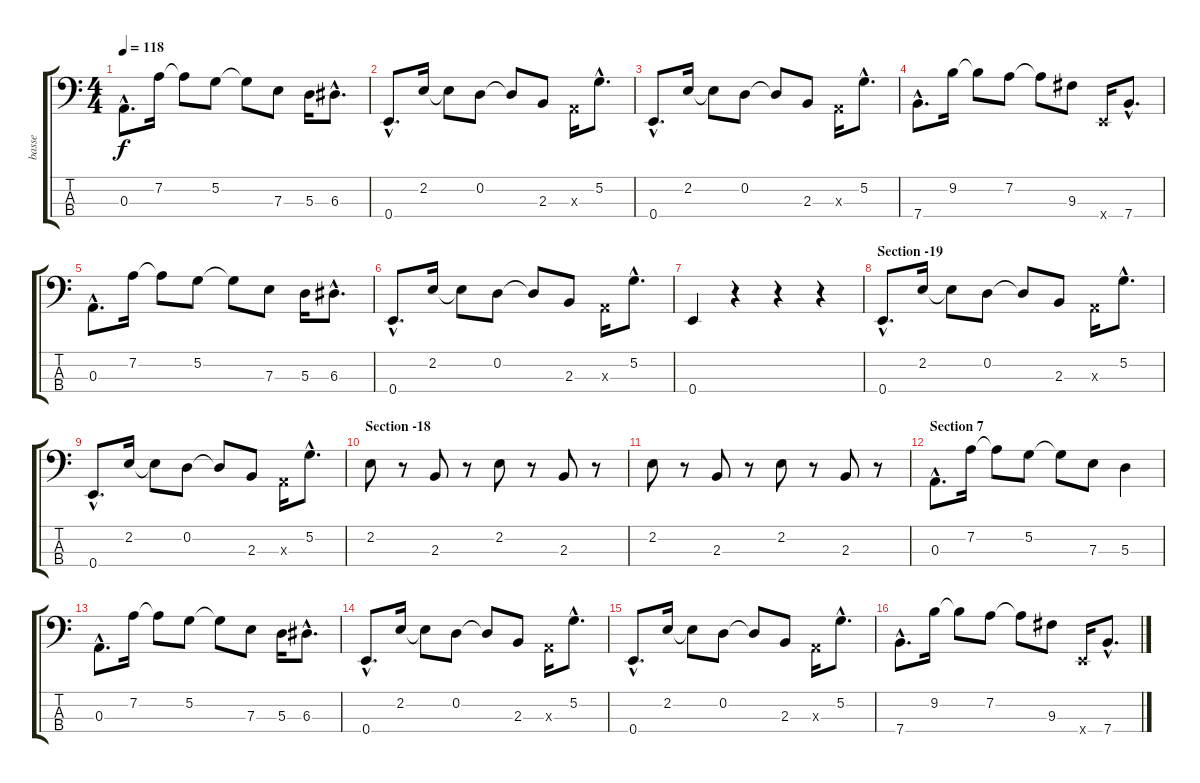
\track ("basse" "basse") {instrument electricbassfinger}
\staff {score tabs}
\tuning (G2 D2 A1 E1) {hide}
\ts (4 4)
\tempo 118
\clef f4
\ks c
0.3{hac}.8{d dy f} 7.2.16 7.2{t}.8 5.2.8 5.2{t}.8 7.3.8 5.3.16 6.3{hac}.8{d} |
0.4{hac}.8{d} 2.2.16 2.2{t}.8 0.2.8 0.2{t}.8 2.3.8 0.3{x}.16 5.2{hac}.8{d} |
0.4{hac}.8{d} 2.2.16 2.2{t}.8 0.2.8 0.2{t}.8 2.3.8 0.3{x}.16 5.2{hac}.8{d} |
7.4{hac}.8{d} 9.2.16 9.2{t}.8 7.2.8 7.2{t}.8 9.3.8 0.4{x}.16 7.4{hac}.8{d} |
0.3{hac}.8{d} 7.2.16 7.2{t}.8 5.2.8 5.2{t}.8 7.3.8 5.3.16 6.3{hac}.8{d} |
0.4{hac}.8{d} 2.2.16 2.2{t}.8 0.2.8 0.2{t}.8 2.3.8 0.3{x}.16 5.2{hac}.8{d} |
0.4.4 r.4 r.4 r.4 |
\section ("" "Section -19")
0.4{hac}.8{d} 2.2.16 2.2{t}.8 0.2.8 0.2{t}.8 2.3.8 0.3{x}.16 5.2{hac}.8{d} |
0.4{hac}.8{d} 2.2.16 2.2{t}.8 0.2.8 0.2{t}.8 2.3.8 0.3{x}.16 5.2{hac}.8{d} |
\section ("" "Section -18")
2.2.8 r.8 2.3.8 r.8 2.2.8 r.8 2.3.8 r.8 |
2.2.8 r.8 2.3.8 r.8 2.2.8 r.8 2.3.8 r.8 |
\section ("" "Section 7")
0.3{hac}.8{d} 7.2.16 7.2{t}.8 5.2.8 5.2{t}.8 7.3.8 5.3.4 |
0.3{hac}.8{d} 7.2.16 7.2{t}.8 5.2.8 5.2{t}.8 7.3.8 5.3.16 6.3{hac}.8{d} |
0.4{hac}.8{d} 2.2.16 2.2{t}.8 0.2.8 0.2{t}.8 2.3.8 0.3{x}.16 5.2{hac}.8{d} |
0.4{hac}.8{d} 2.2.16 2.2{t}.8 0.2.8 0.2{t}.8 2.3.8 0.3{x}.16 5.2{hac}.8{d} |
7.4{hac}.8{d} 9.2.16 9.2{t}.8 7.2.8 7.2{t}.8 9.3.8 0.4{x}.16 7.4{hac}.8{d}
